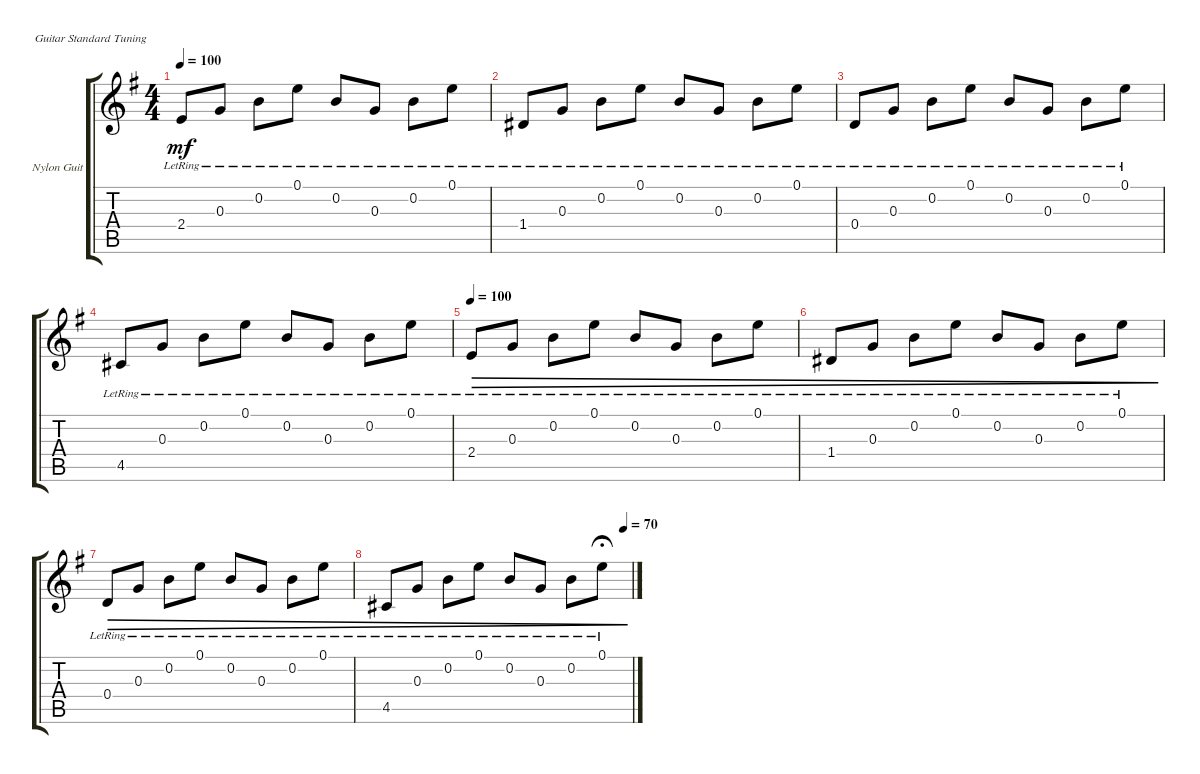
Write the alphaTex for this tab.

\defaultSystemsLayout 4
\bracketExtendMode groupsimilarinstruments
\firstSystemTrackNameOrientation horizontal
\otherSystemsTrackNameOrientation horizontal
\track ("Nylon Guitar" "Nylon Guit") {instrument acousticguitarsteel}
\staff {score tabs}
\tuning (E4 B3 G3 D3 A2 E2)
\ts (4 4)
\tempo 100
\clef g2
\ks g
2.4{lr}.8{dy mf} 0.3{lr}.8 0.2{lr}.8 0.1{lr}.8 0.2{lr}.8 0.3{lr}.8 0.2{lr}.8 0.1{lr}.8 |
1.4{lr}.8 0.3{lr}.8 0.2{lr}.8 0.1{lr}.8 0.2{lr}.8 0.3{lr}.8 0.2{lr}.8 0.1{lr}.8 |
0.4{lr}.8 0.3{lr}.8 0.2{lr}.8 0.1{lr}.8 0.2{lr}.8 0.3{lr}.8 0.2{lr}.8 0.1{lr}.8 |
4.5{lr}.8 0.3{lr}.8 0.2{lr}.8 0.1{lr}.8 0.2{lr}.8 0.3{lr}.8 0.2{lr}.8 0.1{lr}.8 |
\tempo 100
2.4{lr}.8{dec} 0.3{lr}.8{dec} 0.2{lr}.8{dec} 0.1{lr}.8{dec} 0.2{lr}.8{dec} 0.3{lr}.8{dec} 0.2{lr}.8{dec} 0.1{lr}.8{dec} |
1.4{lr}.8{dec} 0.3{lr}.8{dec} 0.2{lr}.8{dec} 0.1{lr}.8{dec} 0.2{lr}.8{dec} 0.3{lr}.8{dec} 0.2{lr}.8{dec} 0.1{lr}.8{dec} |
0.4{lr}.8{dec} 0.3{lr}.8{dec} 0.2{lr}.8{dec} 0.1{lr}.8{dec} 0.2{lr}.8{dec} 0.3{lr}.8{dec} 0.2{lr}.8{dec} 0.1{lr}.8{dec} |
\tempo (70 0.96875)
4.5{lr}.8{dec} 0.3{lr}.8{dec} 0.2{lr}.8{dec} 0.1{lr}.8{dec} 0.2{lr}.8{dec} 0.3{lr}.8{dec} 0.2{lr}.8{dec} 0.1{lr}.8{dec fermata (medium 1)}
